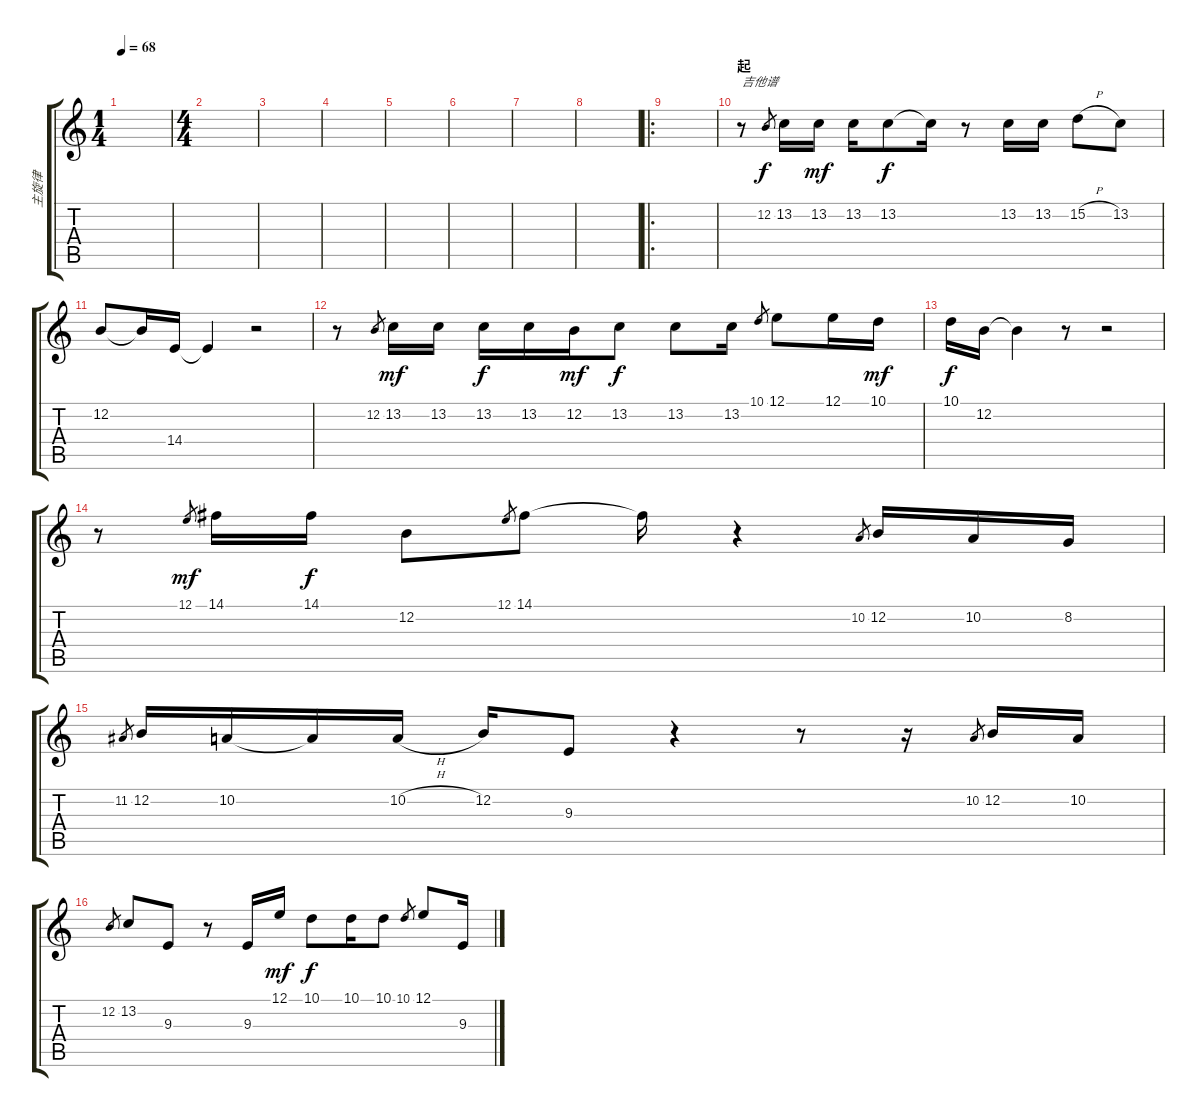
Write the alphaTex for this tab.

\track ("主旋律" "主旋律") {instrument voiceoohs}
\staff {score tabs}
\tuning (E4 B3 G3 D3 A2 E2) {hide}
\ts (1 4)
\tempo 68
\clef g2
\ks c
|
\ts (4 4)
|
|
|
|
|
|
|
\ro
|
\section ("" "起")
r.8{txt "吉他谱"} 12.2.8{gr} 13.2.16 13.2.16{dy mf} 13.2.16 13.2.8{dy f} 13.2{t}.16 r.8 13.2.16 13.2.16 15.2{h}.8 13.2.8 |
12.2.8 12.2{t}.16 14.4.16 14.4{t}.4 r.2 |
r.8 12.2.8{gr} 13.2.16{dy mf} 13.2.16 13.2.16{dy f} 13.2.16 12.2.16{dy mf} 13.2.8{dy f} 13.2.8 13.2.16 10.1.8{gr} 12.1.8 12.1.16 10.1.16{dy mf} |
10.1.16{dy f} 12.2.16 12.2{t}.4 r.8 r.2 |
r.8 12.1.8{gr dy mf} 14.1.16 14.1.16{dy f} 12.2.8 12.1.8{gr} 14.1.8 14.1{t}.16 r.4 10.2.8{gr} 12.2.16 10.2.16 8.2.16 |
11.2.8{gr} 12.2.16 10.2.16 10.2{t}.16 10.2{h}.16 12.2.16 9.3.8 r.4 r.8 r.16 10.2.8{gr} 12.2.16 10.2.16 |
12.2.8{gr} 13.2.8 9.3.8 r.8 9.3.16 12.1.16{dy mf} 10.1.8{dy f} 10.1.16 10.1.8 10.1.8{gr} 12.1.8 9.3.16
